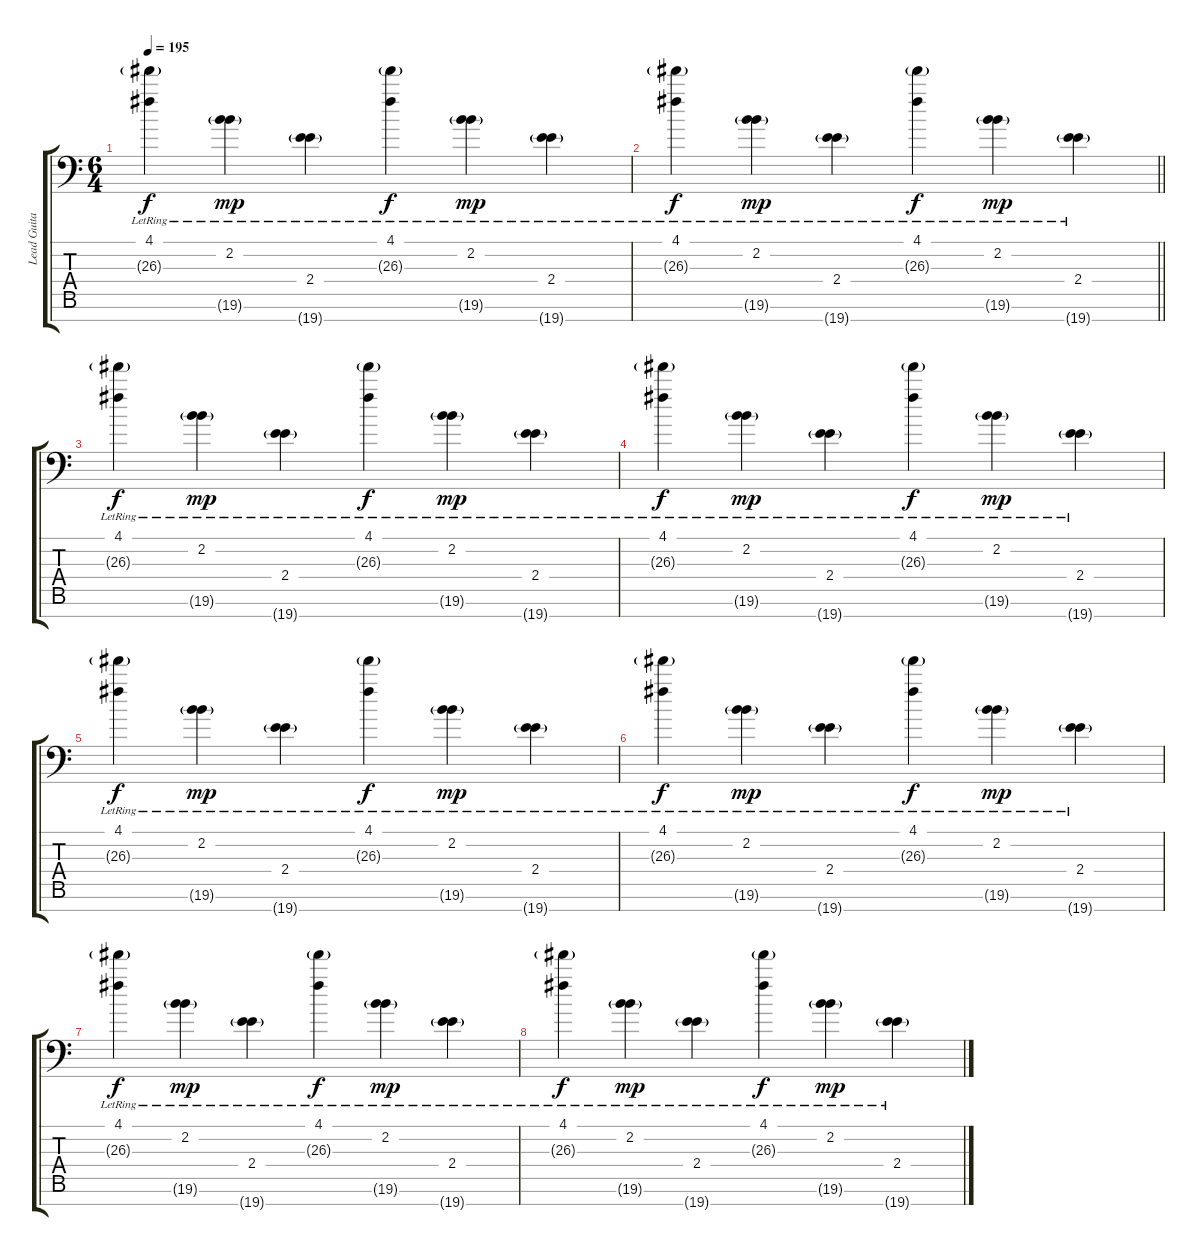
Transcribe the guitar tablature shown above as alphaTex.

\track ("Lead Guitar #3 / Delay" "Lead Guita") {instrument electricguitarjazz}
\staff {score tabs}
\tuning (D4 A3 E3 D3 A2 E2 A1) {hide}
\ts (6 4)
\tempo 195
\clef f4
\ks c
(4.1{lr} 26.3{g}).4{dy f} (2.2 19.6{g lr}).4{dy mp} (2.4 19.7{g lr}).4 (4.1{lr} 26.3{g}).4{dy f} (2.2 19.6{g lr}).4{dy mp} (2.4 19.7{g lr}).4 |
\barLineRight lightlight
(4.1{lr} 26.3{g}).4{dy f} (2.2 19.6{g lr}).4{dy mp} (2.4 19.7{g lr}).4 (4.1{lr} 26.3{g}).4{dy f} (2.2 19.6{g lr}).4{dy mp} (2.4 19.7{g lr}).4 |
\section ("" "")
(4.1{lr} 26.3{g}).4{dy f} (2.2 19.6{g lr}).4{dy mp} (2.4 19.7{g lr}).4 (4.1{lr} 26.3{g}).4{dy f} (2.2 19.6{g lr}).4{dy mp} (2.4 19.7{g lr}).4 |
(4.1{lr} 26.3{g}).4{dy f} (2.2 19.6{g lr}).4{dy mp} (2.4 19.7{g lr}).4 (4.1{lr} 26.3{g}).4{dy f} (2.2 19.6{g lr}).4{dy mp} (2.4 19.7{g lr}).4 |
(4.1{lr} 26.3{g}).4{dy f} (2.2 19.6{g lr}).4{dy mp} (2.4 19.7{g lr}).4 (4.1{lr} 26.3{g}).4{dy f} (2.2 19.6{g lr}).4{dy mp} (2.4 19.7{g lr}).4 |
(4.1{lr} 26.3{g}).4{dy f} (2.2 19.6{g lr}).4{dy mp} (2.4 19.7{g lr}).4 (4.1{lr} 26.3{g}).4{dy f} (2.2 19.6{g lr}).4{dy mp} (2.4 19.7{g lr}).4 |
(4.1{lr} 26.3{g}).4{dy f} (2.2 19.6{g lr}).4{dy mp} (2.4 19.7{g lr}).4 (4.1{lr} 26.3{g}).4{dy f} (2.2 19.6{g lr}).4{dy mp} (2.4 19.7{g lr}).4 |
(4.1{lr} 26.3{g}).4{dy f} (2.2 19.6{g lr}).4{dy mp} (2.4 19.7{g lr}).4 (4.1{lr} 26.3{g}).4{dy f} (2.2 19.6{g lr}).4{dy mp} (2.4 19.7{g lr}).4
